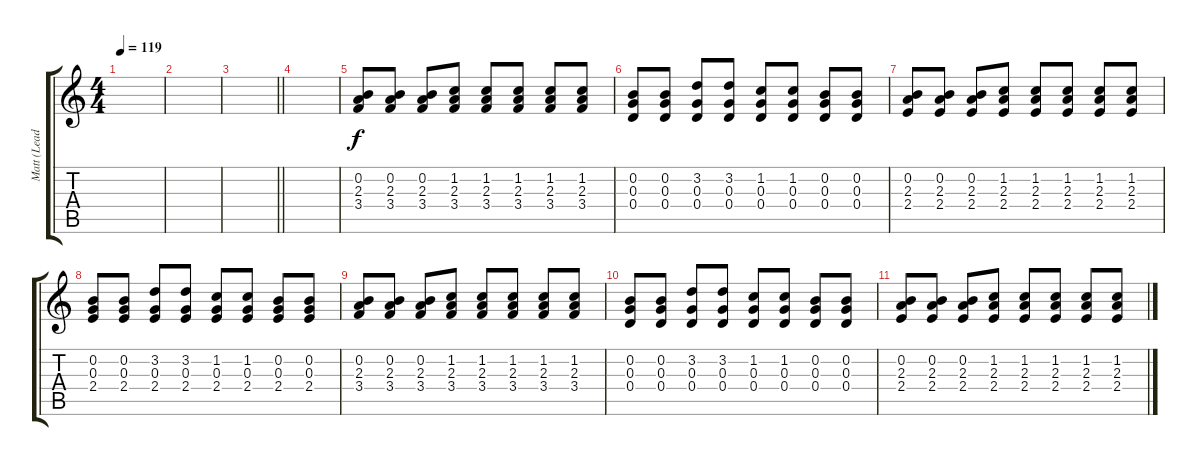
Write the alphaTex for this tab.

\track ("Matt (Lead) effect2" "Matt (Lead") {instrument overdrivenguitar}
\staff {score tabs}
\tuning (E4 B3 G3 D3 A2 E2) {hide}
\ts (4 4)
\tempo 119
\clef g2
\ks c
|
|
\barLineRight lightlight
|
|
(0.2 2.3 3.4).8{volume 6} (0.2 2.3 3.4).8 (0.2 2.3 3.4).8 (1.2 2.3 3.4).8 (1.2 2.3 3.4).8 (1.2 2.3 3.4).8 (1.2 2.3 3.4).8 (1.2 2.3 3.4).8 |
(0.2 0.3 0.4).8{volume 11} (0.2 0.3 0.4).8 (3.2 0.3 0.4).8 (3.2 0.3 0.4).8 (1.2 0.3 0.4).8 (1.2 0.3 0.4).8 (0.2 0.3 0.4).8 (0.2 0.3 0.4).8 |
(0.2 2.3 2.4).8 (0.2 2.3 2.4).8 (0.2 2.3 2.4).8 (1.2 2.3 2.4).8 (1.2 2.3 2.4).8 (1.2 2.3 2.4).8 (1.2 2.3 2.4).8 (1.2 2.3 2.4).8 |
(0.2 0.3 2.4).8 (0.2 0.3 2.4).8 (3.2 0.3 2.4).8 (3.2 0.3 2.4).8 (1.2 0.3 2.4).8 (1.2 0.3 2.4).8 (0.2 0.3 2.4).8 (0.2 0.3 2.4).8 |
(0.2 2.3 3.4).8 (0.2 2.3 3.4).8 (0.2 2.3 3.4).8 (1.2 2.3 3.4).8 (1.2 2.3 3.4).8 (1.2 2.3 3.4).8 (1.2 2.3 3.4).8 (1.2 2.3 3.4).8 |
(0.2 0.3 0.4).8 (0.2 0.3 0.4).8 (3.2 0.3 0.4).8 (3.2 0.3 0.4).8 (1.2 0.3 0.4).8 (1.2 0.3 0.4).8 (0.2 0.3 0.4).8 (0.2 0.3 0.4).8 |
(0.2 2.3 2.4).8 (0.2 2.3 2.4).8 (0.2 2.3 2.4).8 (1.2 2.3 2.4).8 (1.2 2.3 2.4).8 (1.2 2.3 2.4).8 (1.2 2.3 2.4).8 (1.2 2.3 2.4).8
